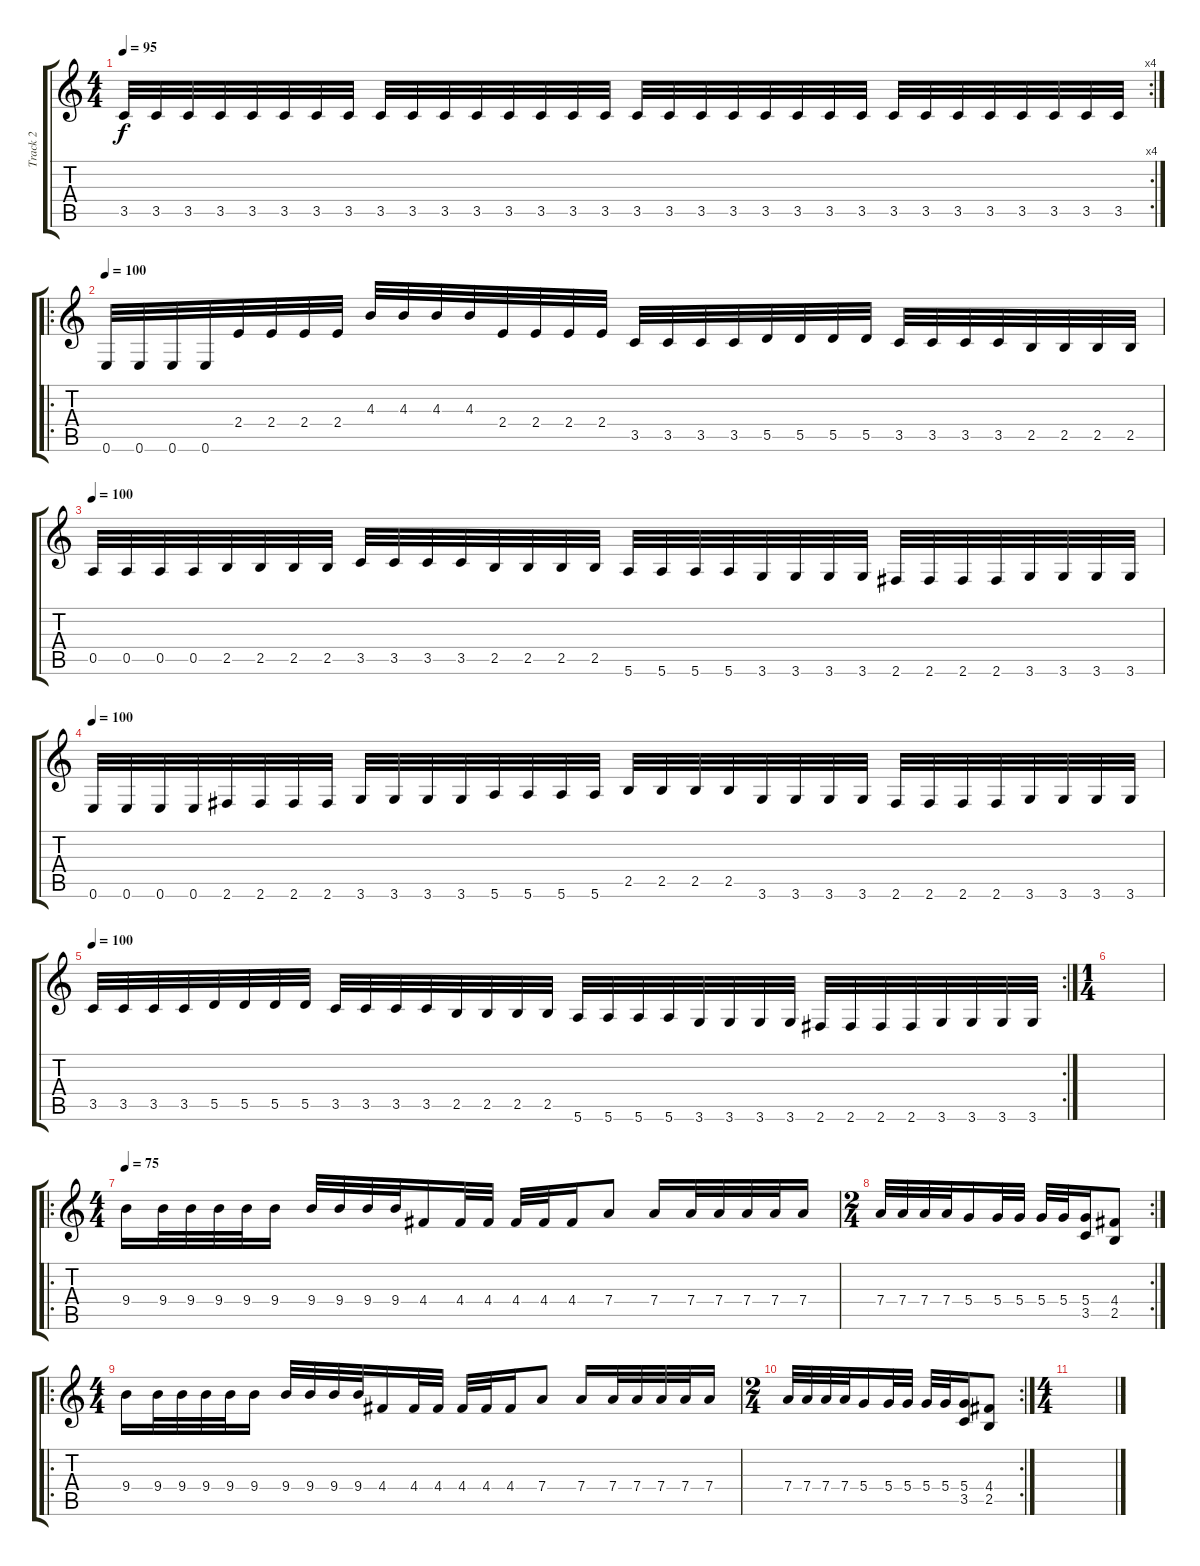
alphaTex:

\track ("Track 2" "Track 2") {instrument distortionguitar}
\staff {score tabs}
\tuning (E4 B3 G3 D3 A2 E2) {hide}
\rc 4
\ts (4 4)
\tempo 95
\clef g2
\ks c
3.5.32{dy f} 3.5.32 3.5.32 3.5.32 3.5.32 3.5.32 3.5.32 3.5.32 3.5.32 3.5.32 3.5.32 3.5.32 3.5.32 3.5.32 3.5.32 3.5.32 3.5.32 3.5.32 3.5.32 3.5.32 3.5.32 3.5.32 3.5.32 3.5.32 3.5.32 3.5.32 3.5.32 3.5.32 3.5.32 3.5.32 3.5.32 3.5.32 |
\ro
\tempo 95
\tempo 100
0.6.32 0.6.32 0.6.32 0.6.32 2.4.32 2.4.32 2.4.32 2.4.32 4.3.32 4.3.32 4.3.32 4.3.32 2.4.32 2.4.32 2.4.32 2.4.32 3.5.32 3.5.32 3.5.32 3.5.32 5.5.32 5.5.32 5.5.32 5.5.32 3.5.32 3.5.32 3.5.32 3.5.32 2.5.32 2.5.32 2.5.32 2.5.32 |
\tempo 95
\tempo 100
0.5.32 0.5.32 0.5.32 0.5.32 2.5.32 2.5.32 2.5.32 2.5.32 3.5.32 3.5.32 3.5.32 3.5.32 2.5.32 2.5.32 2.5.32 2.5.32 5.6.32 5.6.32 5.6.32 5.6.32 3.6.32 3.6.32 3.6.32 3.6.32 2.6.32 2.6.32 2.6.32 2.6.32 3.6.32 3.6.32 3.6.32 3.6.32 |
\tempo 95
\tempo 100
0.6.32 0.6.32 0.6.32 0.6.32 2.6.32 2.6.32 2.6.32 2.6.32 3.6.32 3.6.32 3.6.32 3.6.32 5.6.32 5.6.32 5.6.32 5.6.32 2.5.32 2.5.32 2.5.32 2.5.32 3.6.32 3.6.32 3.6.32 3.6.32 2.6.32 2.6.32 2.6.32 2.6.32 3.6.32 3.6.32 3.6.32 3.6.32 |
\rc 2
\tempo 95
\tempo 100
3.5.32 3.5.32 3.5.32 3.5.32 5.5.32 5.5.32 5.5.32 5.5.32 3.5.32 3.5.32 3.5.32 3.5.32 2.5.32 2.5.32 2.5.32 2.5.32 5.6.32 5.6.32 5.6.32 5.6.32 3.6.32 3.6.32 3.6.32 3.6.32 2.6.32 2.6.32 2.6.32 2.6.32 3.6.32 3.6.32 3.6.32 3.6.32 |
\ts (1 4)
|
\ro
\ts (4 4)
\tempo 75
9.4.16 9.4.32 9.4.32 9.4.32 9.4.32 9.4.16 9.4.32 9.4.32 9.4.32 9.4.32 4.4.16 4.4.32 4.4.32 4.4.32 4.4.32 4.4.16 7.4.8 7.4.16 7.4.32 7.4.32 7.4.32 7.4.32 7.4.16 |
\rc 2
\ts (2 4)
7.4.32 7.4.32 7.4.32 7.4.32 5.4.16 5.4.32 5.4.32 5.4.32 5.4.32 (5.4 3.5).16 (4.4 2.5).8 |
\ro
\ts (4 4)
9.4.16 9.4.32 9.4.32 9.4.32 9.4.32 9.4.16 9.4.32 9.4.32 9.4.32 9.4.32 4.4.16 4.4.32 4.4.32 4.4.32 4.4.32 4.4.16 7.4.8 7.4.16 7.4.32 7.4.32 7.4.32 7.4.32 7.4.16 |
\rc 2
\ts (2 4)
7.4.32 7.4.32 7.4.32 7.4.32 5.4.16 5.4.32 5.4.32 5.4.32 5.4.32 (5.4 3.5).16 (4.4 2.5).8 |
\ts (4 4)
